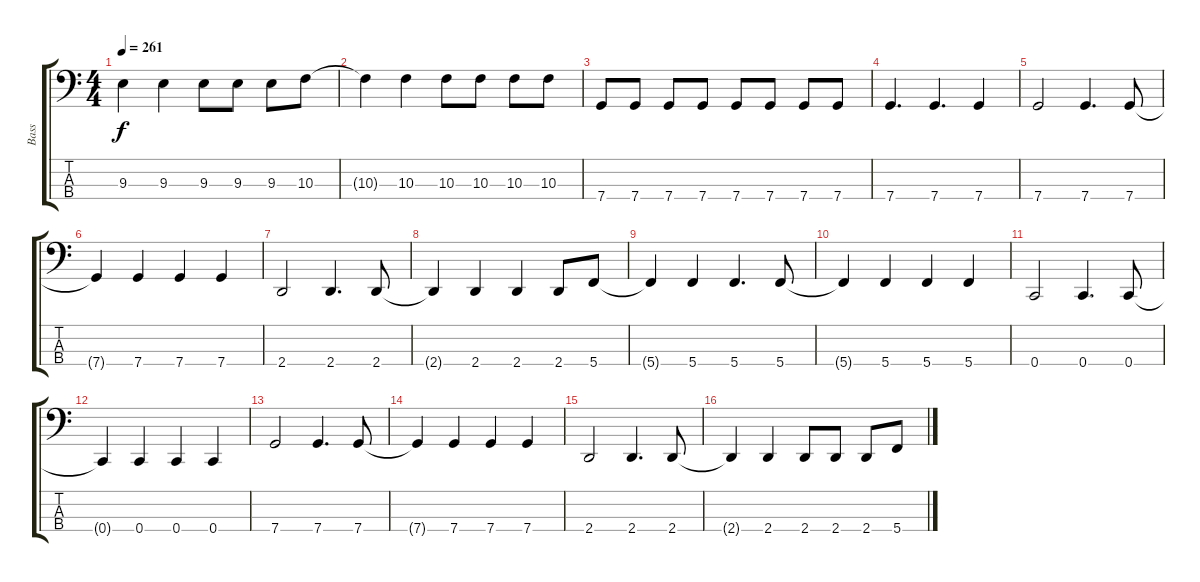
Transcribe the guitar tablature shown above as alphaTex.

\track ("Bass" "Bass") {instrument electricbasspick}
\staff {score tabs}
\tuning (F2 C2 G1 C1) {hide}
\ts (4 4)
\tempo 261
\clef f4
\ks c
9.3{t}.4{dy f} 9.3.4 9.3.8 9.3.8 9.3.8 10.3.8 |
10.3{t}.4 10.3.4 10.3.8 10.3.8 10.3.8 10.3.8 |
7.4.8 7.4.8 7.4.8 7.4.8 7.4.8 7.4.8 7.4.8 7.4.8 |
7.4.4{d} 7.4.4{d} 7.4.4 |
7.4.2 7.4.4{d} 7.4.8 |
7.4{t}.4 7.4.4 7.4.4 7.4.4 |
2.4.2 2.4.4{d} 2.4.8 |
2.4{t}.4 2.4.4 2.4.4 2.4.8 5.4.8 |
5.4{t}.4 5.4.4 5.4.4{d} 5.4.8 |
5.4{t}.4 5.4.4 5.4.4 5.4.4 |
0.4.2 0.4.4{d} 0.4.8 |
0.4{t}.4 0.4.4 0.4.4 0.4.4 |
7.4.2 7.4.4{d} 7.4.8 |
7.4{t}.4 7.4.4 7.4.4 7.4.4 |
2.4.2 2.4.4{d} 2.4.8 |
2.4{t}.4 2.4.4 2.4.8 2.4.8 2.4.8 5.4.8
